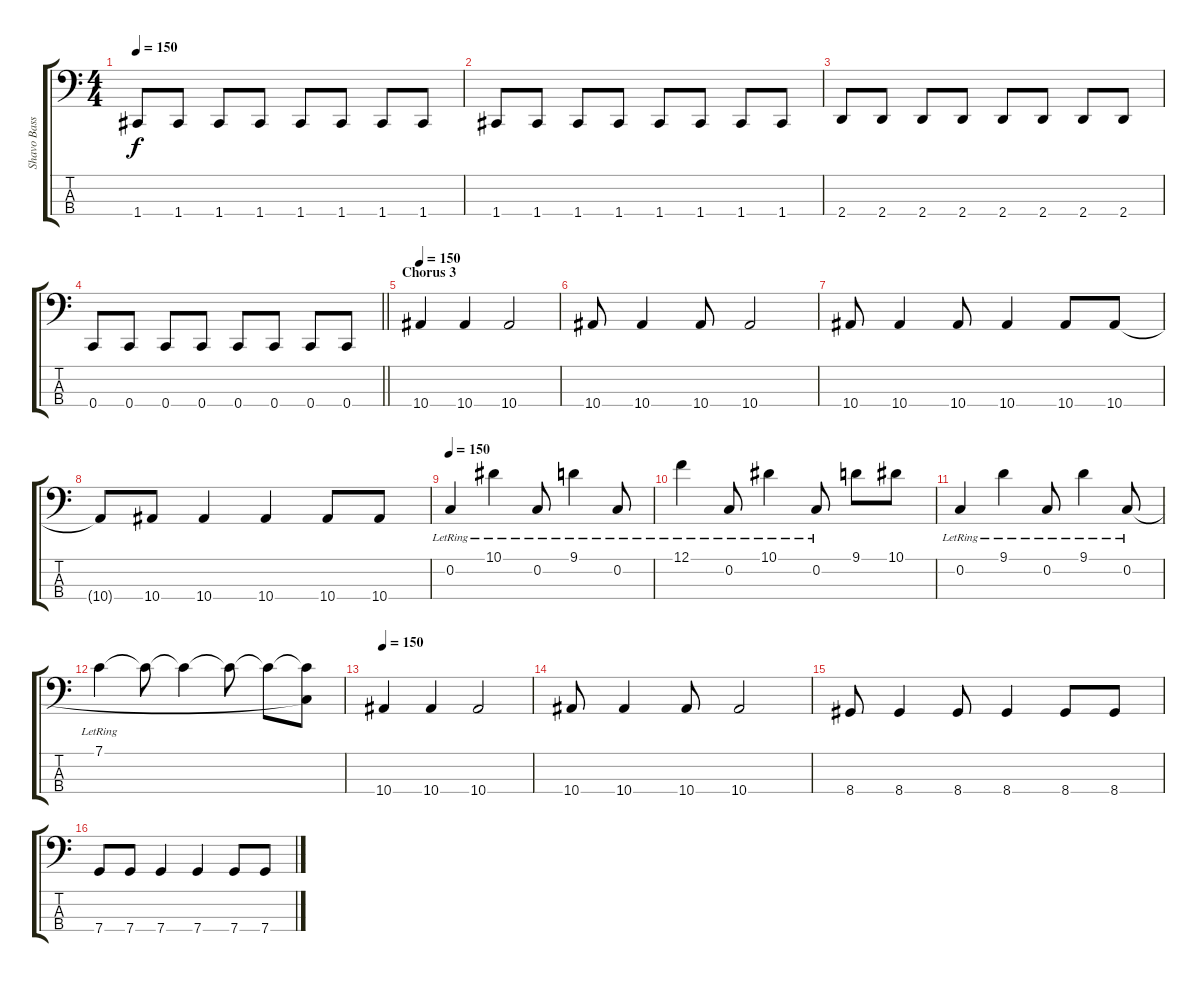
\track ("Shavo Bass" "Shavo Bass") {instrument electricbassfinger}
\staff {score tabs}
\tuning (F2 C2 G1 C1) {hide}
\ts (4 4)
\tempo 150
\clef f4
\ks c
1.4.8{dy f} 1.4.8 1.4.8 1.4.8 1.4.8 1.4.8 1.4.8 1.4.8 |
1.4.8 1.4.8 1.4.8 1.4.8 1.4.8 1.4.8 1.4.8 1.4.8 |
2.4.8 2.4.8 2.4.8 2.4.8 2.4.8 2.4.8 2.4.8 2.4.8 |
\barLineRight lightlight
0.4.8 0.4.8 0.4.8 0.4.8 0.4.8 0.4.8 0.4.8 0.4.8 |
\section ("" "Chorus 3")
\tempo 150
10.4.4 10.4.4 10.4.2 |
10.4.8 10.4.4 10.4.8 10.4.2 |
10.4.8 10.4.4 10.4.8 10.4.4 10.4.8 10.4.8 |
10.4{t}.8 10.4.8 10.4.4 10.4.4 10.4.8 10.4.8 |
\tempo 150
0.2{lr}.4 10.1{lr}.4 0.2{lr}.8 9.1{lr}.4 0.2{lr}.8 |
12.1{lr}.4 0.2{lr}.8 10.1{lr}.4 0.2{lr}.8 9.1.8 10.1.8 |
0.2{lr}.4 9.1{lr}.4 0.2{lr}.8 9.1{lr}.4 0.2{lr}.8 |
7.1{lr}.4 7.1{t}.8 7.1{t}.4 7.1{t}.8 7.1{t}.8 (7.1{t} 0.2{t}).8 |
\tempo 150
10.4.4 10.4.4 10.4.2 |
10.4.8 10.4.4 10.4.8 10.4.2 |
8.4.8 8.4.4 8.4.8 8.4.4 8.4.8 8.4.8 |
7.4.8 7.4.8 7.4.4 7.4.4 7.4.8 7.4.8
